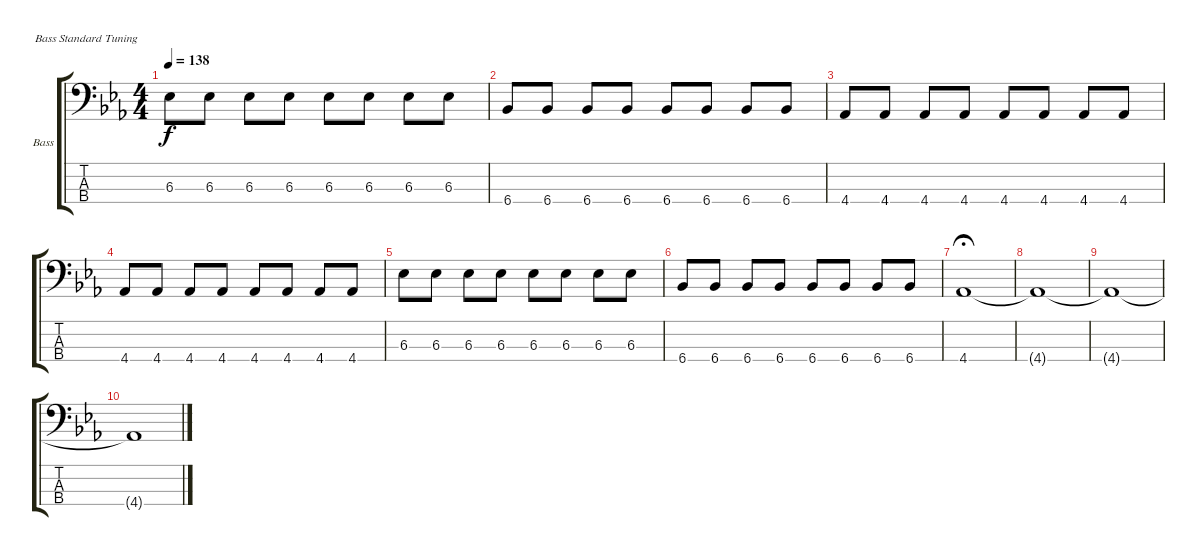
\defaultSystemsLayout 4
\bracketExtendMode groupsimilarinstruments
\firstSystemTrackNameOrientation horizontal
\otherSystemsTrackNameOrientation horizontal
\track ("Bass" "Bass") {instrument electricbassfinger}
\staff {score tabs}
\tuning (G2 D2 A1 E1)
\ts (4 4)
\tempo 138
\clef f4
\scale
0.333333
\ks eb
6.3.8{dy f} 6.3.8 6.3.8 6.3.8 6.3.8 6.3.8 6.3.8 6.3.8 |
\scale
0.333333 6.4.8 6.4.8 6.4.8 6.4.8 6.4.8 6.4.8 6.4.8 6.4.8 |
\scale
0.333333 4.4.8 4.4.8 4.4.8 4.4.8 4.4.8 4.4.8 4.4.8 4.4.8 |
\scale
0.333333 4.4.8 4.4.8 4.4.8 4.4.8 4.4.8 4.4.8 4.4.8 4.4.8 |
\scale
0.333333 6.3.8 6.3.8 6.3.8 6.3.8 6.3.8 6.3.8 6.3.8 6.3.8 |
\scale
0.333333 6.4.8 6.4.8 6.4.8 6.4.8 6.4.8 6.4.8 6.4.8 6.4.8 |
\scale
0.333333 4.4.1{fermata (medium 1)} |
4.4{t}.1 |
4.4{t}.1 |
4.4{t}.1
